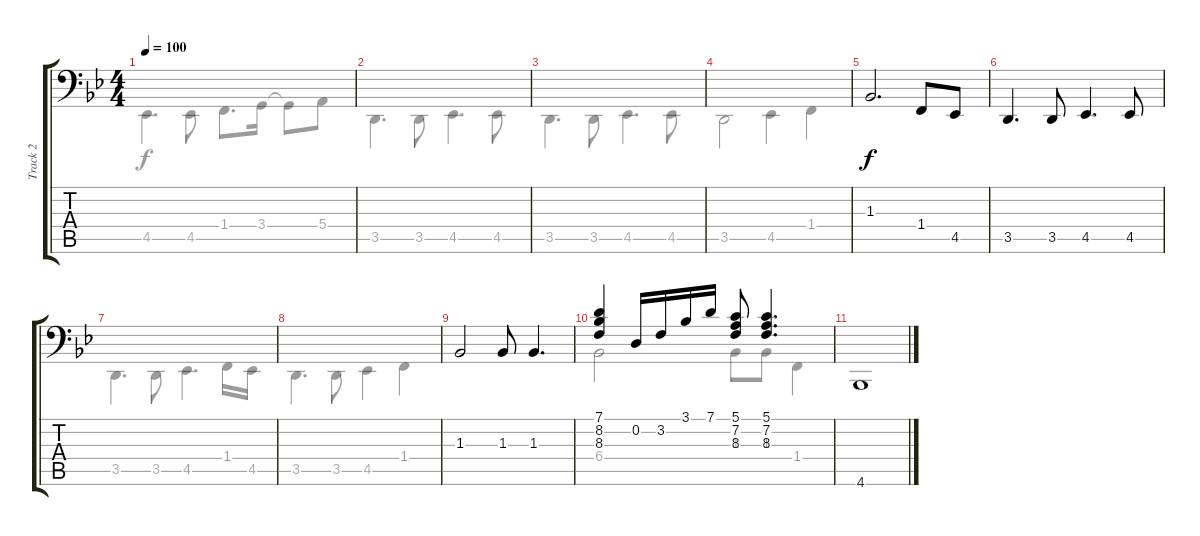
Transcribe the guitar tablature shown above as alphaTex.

\track ("Track 2" "Track 2") {instrument electricbassfinger}
\staff {score tabs}
\tuning (G2 D2 A1 E1 B0 Gb0) {hide}
\voice
\ts (4 4)
\tempo 100
\clef f4
\ks gminor
|
|
|
|
1.3.2{d} 1.4.8 4.5.8 |
3.5.4{d} 3.5.8 4.5.4{d} 4.5.8 |
|
|
1.3.2 1.3.8 1.3.4{d} |
(7.1 8.2 8.3).4 0.2.16 3.2.16 3.1.16 7.1.16 (5.1 7.2 8.3).8 (5.1 7.2 8.3).4{d} |
4.6.1
\voice
\clef f4
\ottava regular
\simile none
\ks gminor
4.5.4{d dy f} 4.5.8 1.4.8{d} 3.4.16 3.4{t}.8 5.4.8 |
3.5.4{d} 3.5.8 4.5.4{d} 4.5.8 |
3.5.4{d} 3.5.8 4.5.4{d} 4.5.8 |
3.5.2 4.5.4 1.4.4 |
|
|
3.5.4{d} 3.5.8 4.5.4{d} 1.4.16 4.5.16 |
3.5.4{d} 3.5.8 4.5.4 1.4.4 |
|
6.4.2 1.3.8 1.3.8 1.4.4 |
